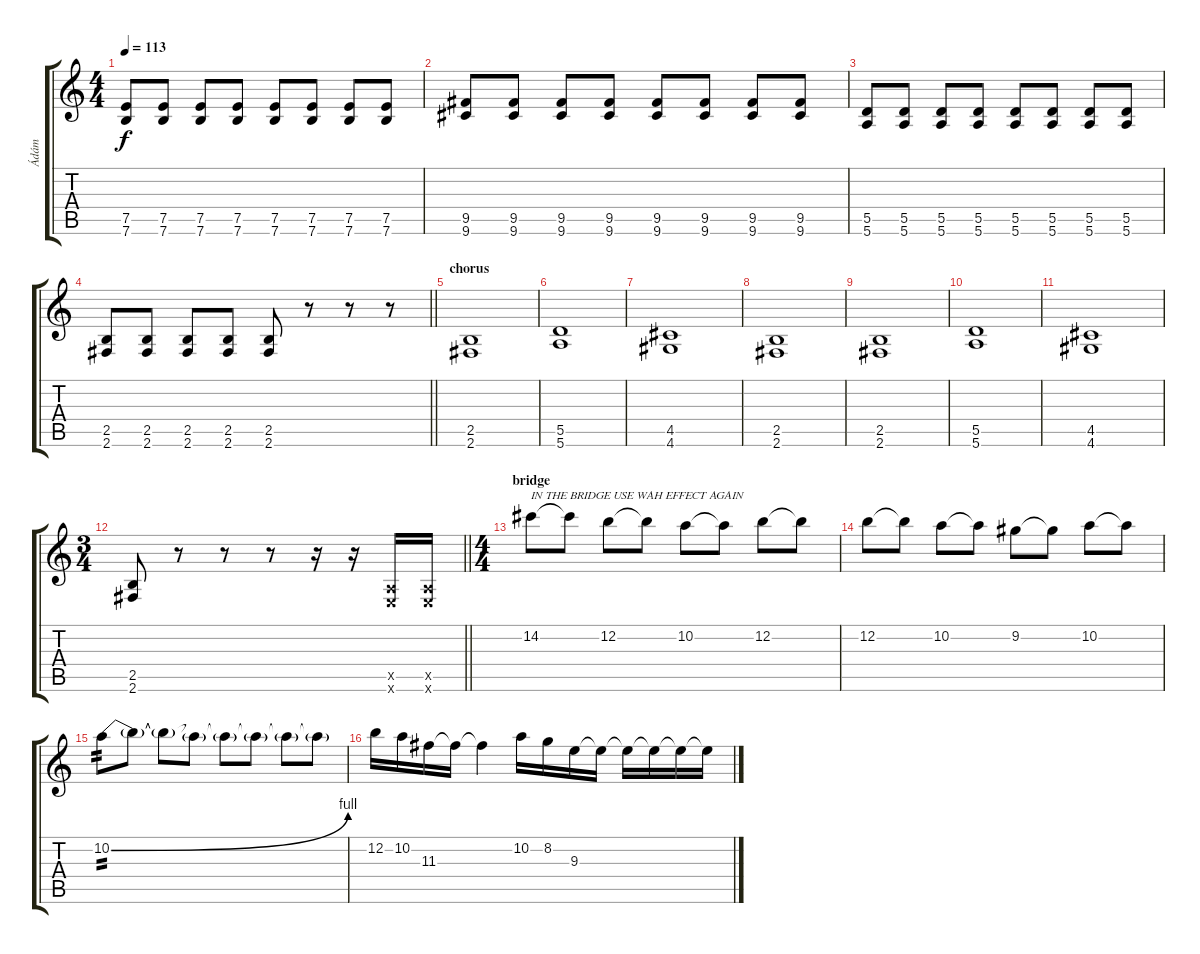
\track ("Ádám" "Ádám") {instrument distortionguitar}
\staff {score tabs}
\tuning (E4 B3 G3 D3 A2 E2) {hide}
\ts (4 4)
\tempo 113
\clef g2
\ks c
(7.5 7.6).8{dy f} (7.5 7.6).8 (7.5 7.6).8 (7.5 7.6).8 (7.5 7.6).8 (7.5 7.6).8 (7.5 7.6).8 (7.5 7.6).8 |
(9.5 9.6).8 (9.5 9.6).8 (9.5 9.6).8 (9.5 9.6).8 (9.5 9.6).8 (9.5 9.6).8 (9.5 9.6).8 (9.5 9.6).8 |
(5.5 5.6).8 (5.5 5.6).8 (5.5 5.6).8 (5.5 5.6).8 (5.5 5.6).8 (5.5 5.6).8 (5.5 5.6).8 (5.5 5.6).8 |
\barLineRight lightlight
(2.5 2.6).8 (2.5 2.6).8 (2.5 2.6).8 (2.5 2.6).8 (2.5 2.6).8 r.8 r.8 r.8 |
\section ("" "chorus")
(2.5 2.6).1 |
(5.5 5.6).1 |
(4.5 4.6).1 |
(2.5 2.6).1 |
(2.5 2.6).1 |
(5.5 5.6).1 |
(4.5 4.6).1 |
\ts (3 4)
\barLineRight lightlight
(2.5 2.6).8 r.8 r.8 r.8 r.16 r.16 (0.5{x} 0.6{x}).16 (0.5{x} 0.6{x}).16 |
\ts (4 4)
\section ("" "bridge")
14.2.8{txt "IN THE BRIDGE USE WAH EFFECT AGAIN"} 14.2{t}.8 12.2.8 12.2{t}.8 10.2.8 10.2{t}.8 12.2.8 12.2{t}.8 |
12.2.8 12.2{t}.8 10.2.8 10.2{t}.8 9.2.8 9.2{t}.8 10.2.8 10.2{t}.8 |
10.2{be (bend 0 0 60 4)}.8{tp 2} 10.2{t}.8 10.2{t}.8 10.2{t}.8 10.2{t}.8 10.2{t}.8 10.2{t}.8 10.2{t}.8 |
12.2.16 10.2.16 11.3.16 11.3{t}.16 11.3{t}.4 10.2.16 8.2.16 9.3.16 9.3{t}.16 9.3{t}.16 9.3{t}.16 9.3{t}.16 9.3{t}.16
